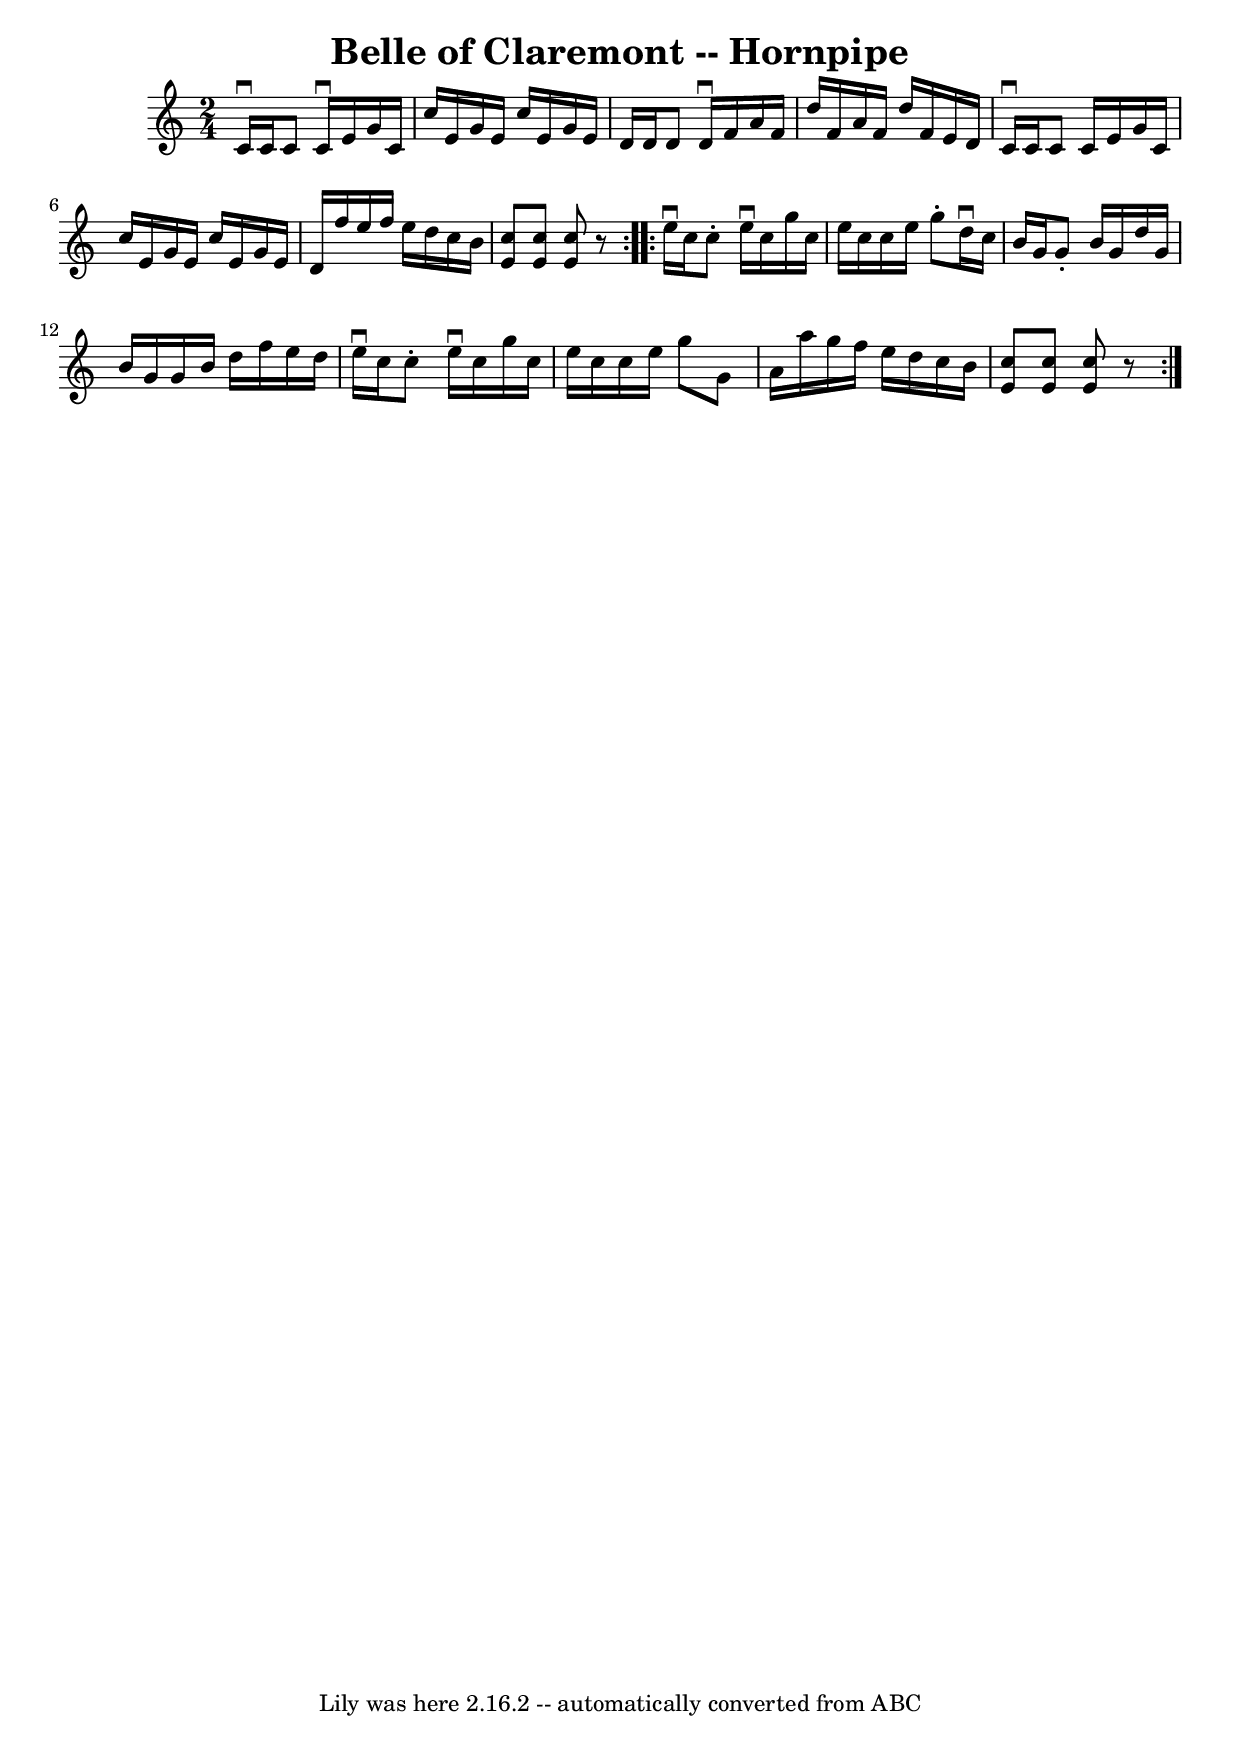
\version "2.16.2"
\include "Mammoth.ily"
\header {
  %% book = "Cole's 1000 Fiddle Tunes"
  crossRefNumber = "1"
  footnotes = ""
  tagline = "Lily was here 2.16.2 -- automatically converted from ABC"
  title = "Belle of Claremont -- Hornpipe"

}
voicedefault =  {



  \repeat volta 2 {

    \time 2/4 
    \key c \major     c'16^\downbow c'16 c'8 c'16^\downbow e'16 g'16 c'16    |
    c''16 e'16 g'16 e'16 c''16 e'16 g'16 e'16   |
    d'16 d'16 d'8 d'16^\downbow f'16 a'16 f'16   |
    d''16 f'16 a'16 f'16 d''16 f'16 e'16 d'16   |
    c'16^\downbow c'16 c'8 c'16 e'16 g'16 c'16  |
    c''16 e'16 g'16 e'16 c''16 e'16 g'16 e'16   |
    d'16 f''16 e''16 f''16 e''16 d''16 c''16 b'16   |
    << c''8 e'8   >> << c''8 e'8   >> << c''8 e'8   >> r8 
  } 
  
  \repeat volta 2 {
    e''16^\downbow c''16 c''8-. e''16^\downbow c''16 g''16 c''16    |
    e''16 c''16 c''16 e''16 g''8-. d''16^\downbow c''16   |
    b'16 g'16 g'8-. b'16 g'16 d''16 g'16   |
    b'16 g'16 g'16 b'16 d''16 f''16 e''16 d''16   |
    e''16^\downbow c''16 c''8-. e''16^\downbow c''16 g''16 c''16  |
    e''16 c''16 c''16 e''16 g''8 g'8   |
    a'16 a''16 g''16 f''16 e''16 d''16 c''16 b'16   |
    << c''8 e'8   >> << c''8 e'8   >> << 
      c''8 e'8   >> r8 
  }   

}

\score{
  <<

    \context Staff="default"
    {
      \voicedefault 
      
    }

  >>
  \layout {
    
  }
  \midi {
  }

}
